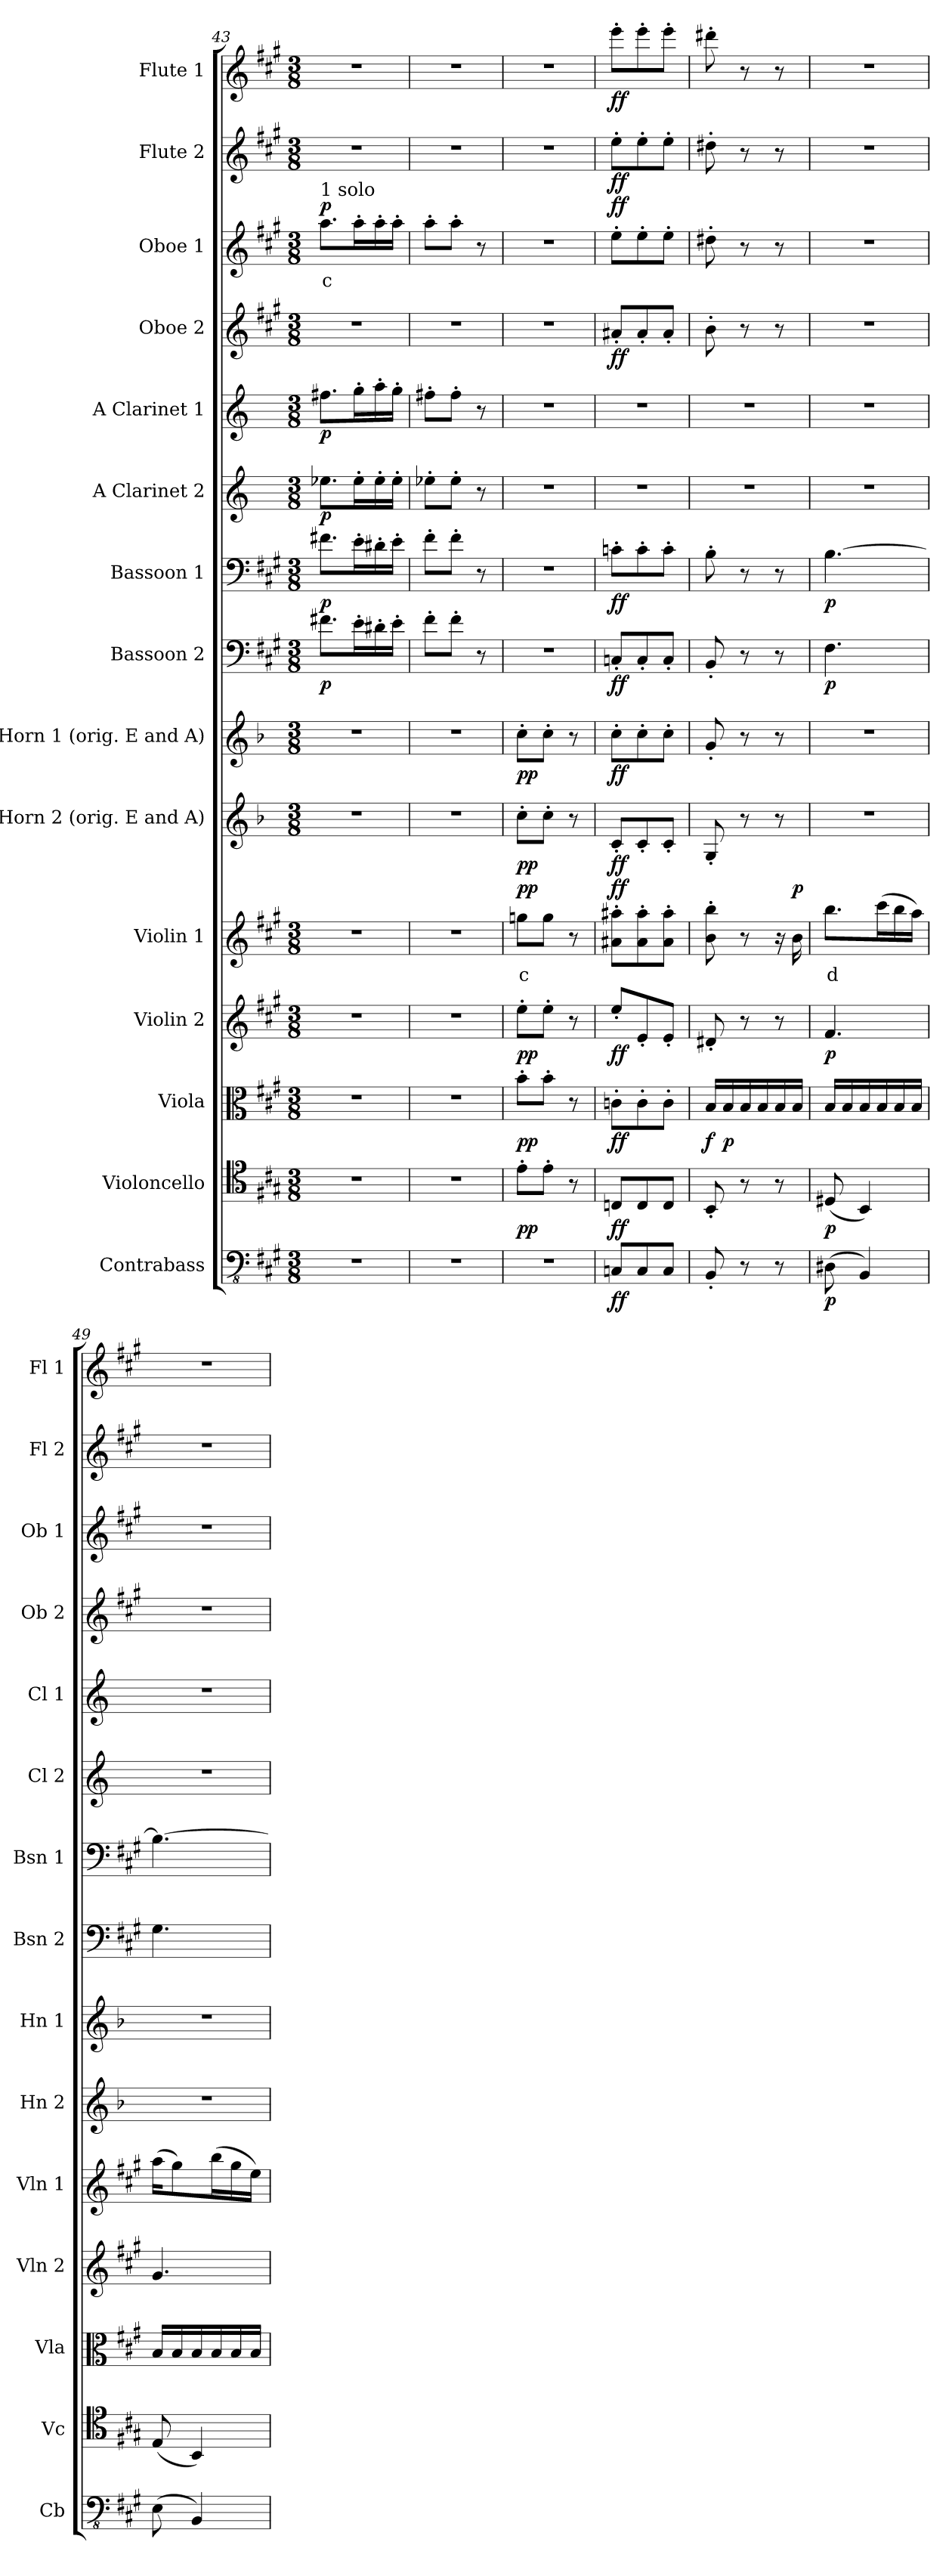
**kern	**dynam	**kern	**dynam	**kern	**dynam	**kern	**dynam	**kern	**text	**dynam	**kern	**dynam	**kern	**dynam	**kern	**dynam	**kern	**dynam	**kern	**dynam	**kern	**dynam	**kern	**dynam	**kern	**text	**dynam	**kern	**dynam	**kern	**dynam
*part15	*part15	*part14	*part14	*part13	*part13	*part12	*part12	*part11	*part11	*part11	*part10	*part10	*part9	*part9	*part8	*part8	*part7	*part7	*part6	*part6	*part5	*part5	*part4	*part4	*part3	*part3	*part3	*part2	*part2	*part1	*part1
*staff15	*staff15	*staff14	*staff14	*staff13	*staff13	*staff12	*staff12	*staff11	*staff11	*staff11	*staff10	*staff10	*staff9	*staff9	*staff8	*staff8	*staff7	*staff7	*staff6	*staff6	*staff5	*staff5	*staff4	*staff4	*staff3	*staff3	*staff3	*staff2	*staff2	*staff1	*staff1
*I"Contrabass	*	*I"Violoncello	*	*I"Viola	*	*I"Violin 2	*	*I"Violin 1	*	*	*I"E Horn 2 (orig. E and A)	*	*I"E Horn 1 (orig. E and A)	*	*I"Bassoon 2	*	*I"Bassoon 1	*	*I"A Clarinet 2	*	*I"A Clarinet 1	*	*I"Oboe 2	*	*I"Oboe 1	*	*	*I"Flute 2	*	*I"Flute 1	*
*I'Cb	*	*I'Vc	*	*I'Vla	*	*I'Vln 2	*	*I'Vln 1	*	*	*I'Hn 2	*	*I'Hn 1	*	*I'Bsn 2	*	*I'Bsn 1	*	*I'Cl 2	*	*I'Cl 1	*	*I'Ob 2	*	*I'Ob 1	*	*	*I'Fl 2	*	*I'Fl 1	*
*clefFv4	*	*clefC4	*	*clefC3	*	*clefG2	*	*clefG2	*	*	*clefG2	*	*clefG2	*	*clefF4	*	*clefF4	*	*clefG2	*	*clefG2	*	*clefG2	*	*clefG2	*	*	*clefG2	*	*clefG2	*
*	*	*	*	*	*	*	*	*	*	*	*ITrd5c8	*	*ITrd5c8	*	*	*	*	*	*ITrd2c3	*	*ITrd2c3	*	*	*	*	*	*	*	*	*	*
*k[f#c#g#]	*	*k[f#c#g#]	*	*k[f#c#g#]	*	*k[f#c#g#]	*	*k[f#c#g#]	*	*	*k[f#c#g#]	*	*k[f#c#g#]	*	*k[f#c#g#]	*	*k[f#c#g#]	*	*k[f#c#g#]	*	*k[f#c#g#]	*	*k[f#c#g#]	*	*k[f#c#g#]	*	*	*k[f#c#g#]	*	*k[f#c#g#]	*
*M3/8	*	*M3/8	*	*M3/8	*	*M3/8	*	*M3/8	*	*	*M3/8	*	*M3/8	*	*M3/8	*	*M3/8	*	*M3/8	*	*M3/8	*	*M3/8	*	*M3/8	*	*	*M3/8	*	*M3/8	*
=43	=43	=43	=43	=43	=43	=43	=43	=43	=43	=43	=43	=43	=43	=43	=43	=43	=43	=43	=43	=43	=43	=43	=43	=43	=43	=43	=43	=43	=43	=43	=43
!	!	!	!	!	!	!	!	!	!	!	!	!	!	!	!	!	!	!	!	!	!	!	!	!	!LO:TX:a:t=1 solo	!	!	!	!	!	!
!	!	!	!	!	!	!	!	!	!	!	!	!	!	!	!	!LO:DY:b	!	!LO:DY:b	!	!LO:DY:b	!	!LO:DY:b	!	!	!	!LO:LY:b:color=#FF0000	!LO:DY:b	!	!	!	!
4.r	.	4.r	.	4.r	.	4.r	.	4.r	.	.	4.r	.	4.r	.	8.f#X\L	p	8.f#X\L	p	8.ccn\L	p	8.dd#X\L	p	4.r	.	8.aa\L	c	p	4.r	.	4.r	.
.	.	.	.	.	.	.	.	.	.	.	.	.	.	.	16e'\L	.	16e'\L	.	16cc'\L	.	16ee'\L	.	.	.	16aa'\L	.	.	.	.	.	.
.	.	.	.	.	.	.	.	.	.	.	.	.	.	.	16d#X'\	.	16d#X'\	.	16cc'\	.	16ff#'\	.	.	.	16aa'\	.	.	.	.	.	.
.	.	.	.	.	.	.	.	.	.	.	.	.	.	.	16e'\JJ	.	16e'\JJ	.	16cc'\JJ	.	16ee'\JJ	.	.	.	16aa'\JJ	.	.	.	.	.	.
=44	=44	=44	=44	=44	=44	=44	=44	=44	=44	=44	=44	=44	=44	=44	=44	=44	=44	=44	=44	=44	=44	=44	=44	=44	=44	=44	=44	=44	=44	=44	=44
4.r	.	4.r	.	4.r	.	4.r	.	4.r	.	.	4.r	.	4.r	.	8f#'\L	.	8f#'\L	.	8ccn'\L	.	8dd#X'\L	.	4.r	.	8aa'\L	.	.	4.r	.	4.r	.
.	.	.	.	.	.	.	.	.	.	.	.	.	.	.	8f#'\J	.	8f#'\J	.	8cc'\J	.	8dd#'\J	.	.	.	8aa'\J	.	.	.	.	.	.
.	.	.	.	.	.	.	.	.	.	.	.	.	.	.	8r	.	8r	.	8r	.	8r	.	.	.	8r	.	.	.	.	.	.
=45	=45	=45	=45	=45	=45	=45	=45	=45	=45	=45	=45	=45	=45	=45	=45	=45	=45	=45	=45	=45	=45	=45	=45	=45	=45	=45	=45	=45	=45	=45	=45
!	!	!	!LO:DY:b	!	!LO:DY:b	!	!LO:DY:b	!	!LO:LY:b:color=#FF0000	!LO:DY:b	!	!LO:DY:b	!	!LO:DY:b	!	!	!	!	!	!	!	!	!	!	!	!	!	!	!	!	!
4.r	.	8e'\L	pp	8b'\L	pp	8ee'\L	pp	8ggn\L	c	pp	8e'\L	pp	8e'\L	pp	4.r	.	4.r	.	4.r	.	4.r	.	4.r	.	4.r	.	.	4.r	.	4.r	.
.	.	8e'\J	.	8b'\J	.	8ee'\J	.	8gg\J	.	.	8e'\J	.	8e'\J	.	.	.	.	.	.	.	.	.	.	.	.	.	.	.	.	.	.
.	.	8r	.	8r	.	8r	.	8r	.	.	8r	.	8r	.	.	.	.	.	.	.	.	.	.	.	.	.	.	.	.	.	.
=46	=46	=46	=46	=46	=46	=46	=46	=46	=46	=46	=46	=46	=46	=46	=46	=46	=46	=46	=46	=46	=46	=46	=46	=46	=46	=46	=46	=46	=46	=46	=46
!	!LO:DY:b	!	!LO:DY:b	!	!LO:DY:b	!	!LO:DY:b	!	!	!LO:DY:b	!	!LO:DY:b	!	!LO:DY:b	!	!LO:DY:b	!	!LO:DY:b	!	!	!	!	!	!LO:DY:b	!	!	!LO:DY:b	!	!LO:DY:b	!	!LO:DY:b
8CCn/L	ff	8Cn/L	ff	8cn'\L	ff	8ee'/L	ff	8a#X\' 8aa#X\'L	.	ff	8E'/L	ff	8e'\L	ff	8Cn'/L	ff	8cn'\L	ff	4.r	.	4.r	.	8a#X'/L	ff	8ee'\L	.	ff	8ee'\L	ff	8eee'\L	ff
8CC/	.	8C/	.	8c'\	.	8e'/	.	8a#\' 8aa#\'	.	.	8E'/	.	8e'\	.	8C'/	.	8c'\	.	.	.	.	.	8a#'/	.	8ee'\	.	.	8ee'\	.	8eee'\	.
8CC/J	.	8C/J	.	8c'\J	.	8e'/J	.	8a#\' 8aa#\'J	.	.	8E'/J	.	8e'\J	.	8C'/J	.	8c'\J	.	.	.	.	.	8a#'/J	.	8ee'\J	.	.	8ee'\J	.	8eee'\J	.
!!LO:PB:g=z
=47	=47	=47	=47	=47	=47	=47	=47	=47	=47	=47	=47	=47	=47	=47	=47	=47	=47	=47	=47	=47	=47	=47	=47	=47	=47	=47	=47	=47	=47	=47	=47
!	!	!	!	!	!LO:DY:b	!	!	!	!	!	!	!	!	!	!	!	!	!	!	!	!	!	!	!	!	!	!	!	!	!	!
8BBB'/	.	8BB'/	.	16B/LL	f	8d#X'/	.	8b\' 8bb\'	.	.	8BB'/	.	8B'/	.	8BB'/	.	8B'\	.	4.r	.	4.r	.	8b'\	.	8dd#X'\	.	.	8dd#X'\	.	8ddd#X'\	.
!	!	!	!	!	!LO:DY:b	!	!	!	!	!	!	!	!	!	!	!	!	!	!	!	!	!	!	!	!	!	!	!	!	!	!
.	.	.	.	16B/	p	.	.	.	.	.	.	.	.	.	.	.	.	.	.	.	.	.	.	.	.	.	.	.	.	.	.
8r	.	8r	.	16B/	.	8r	.	8r	.	.	8r	.	8r	.	8r	.	8r	.	.	.	.	.	8r	.	8r	.	.	8r	.	8r	.
.	.	.	.	16B/	.	.	.	.	.	.	.	.	.	.	.	.	.	.	.	.	.	.	.	.	.	.	.	.	.	.	.
8r	.	8r	.	16B/	.	8r	.	16r	.	.	8r	.	8r	.	8r	.	8r	.	.	.	.	.	8r	.	8r	.	.	8r	.	8r	.
!	!	!	!	!	!	!	!	!	!	!LO:DY:b	!	!	!	!	!	!	!	!	!	!	!	!	!	!	!	!	!	!	!	!	!
.	.	.	.	16B/JJ	.	.	.	16b\	.	p	.	.	.	.	.	.	.	.	.	.	.	.	.	.	.	.	.	.	.	.	.
=48	=48	=48	=48	=48	=48	=48	=48	=48	=48	=48	=48	=48	=48	=48	=48	=48	=48	=48	=48	=48	=48	=48	=48	=48	=48	=48	=48	=48	=48	=48	=48
!	!LO:DY:b	!	!LO:DY:b	!	!	!	!LO:DY:b	!	!LO:LY:b:color=#FF0000	!	!	!	!	!	!	!LO:DY:b	!	!LO:DY:b	!	!	!	!	!	!	!	!	!	!	!	!	!
(8DD#X\	p	(8D#X/	p	16B/LL	.	4.f#/	p	8.bb\L	d	.	4.r	.	4.r	.	4.F#\	p	[4.B\	p	4.r	.	4.r	.	4.r	.	4.r	.	.	4.r	.	4.r	.
.	.	.	.	16B/	.	.	.	.	.	.	.	.	.	.	.	.	.	.	.	.	.	.	.	.	.	.	.	.	.	.	.
4BBB/)	.	4BB/)	.	16B/	.	.	.	.	.	.	.	.	.	.	.	.	.	.	.	.	.	.	.	.	.	.	.	.	.	.	.
.	.	.	.	16B/	.	.	.	(16ccc#\L	.	.	.	.	.	.	.	.	.	.	.	.	.	.	.	.	.	.	.	.	.	.	.
.	.	.	.	16B/	.	.	.	16bb\	.	.	.	.	.	.	.	.	.	.	.	.	.	.	.	.	.	.	.	.	.	.	.
.	.	.	.	16B/JJ	.	.	.	16aa\JJ)	.	.	.	.	.	.	.	.	.	.	.	.	.	.	.	.	.	.	.	.	.	.	.
=49	=49	=49	=49	=49	=49	=49	=49	=49	=49	=49	=49	=49	=49	=49	=49	=49	=49	=49	=49	=49	=49	=49	=49	=49	=49	=49	=49	=49	=49	=49	=49
(8EE\	.	(8E/	.	16B/LL	.	4.g#/	.	(16aa\KL	.	.	4.r	.	4.r	.	4.G#\	.	4.B\_	.	4.r	.	4.r	.	4.r	.	4.r	.	.	4.r	.	4.r	.
.	.	.	.	16B/	.	.	.	8gg#\)	.	.	.	.	.	.	.	.	.	.	.	.	.	.	.	.	.	.	.	.	.	.	.
4BBB/)	.	4BB/)	.	16B/	.	.	.	.	.	.	.	.	.	.	.	.	.	.	.	.	.	.	.	.	.	.	.	.	.	.	.
.	.	.	.	16B/	.	.	.	(16bb\L	.	.	.	.	.	.	.	.	.	.	.	.	.	.	.	.	.	.	.	.	.	.	.
.	.	.	.	16B/	.	.	.	16gg#\	.	.	.	.	.	.	.	.	.	.	.	.	.	.	.	.	.	.	.	.	.	.	.
.	.	.	.	16B/JJ	.	.	.	16ee\JJ)	.	.	.	.	.	.	.	.	.	.	.	.	.	.	.	.	.	.	.	.	.	.	.
=	=	=	=	=	=	=	=	=	=	=	=	=	=	=	=	=	=	=	=	=	=	=	=	=	=	=	=	=	=	=	=
*-	*-	*-	*-	*-	*-	*-	*-	*-	*-	*-	*-	*-	*-	*-	*-	*-	*-	*-	*-	*-	*-	*-	*-	*-	*-	*-	*-	*-	*-	*-	*-
